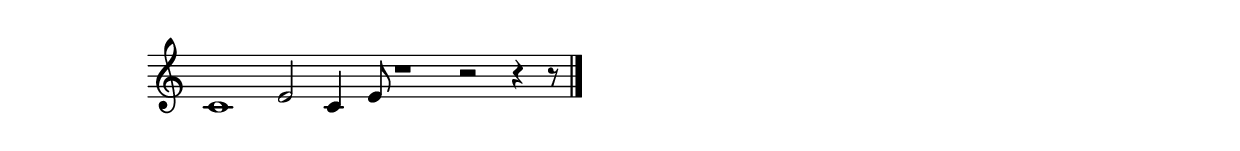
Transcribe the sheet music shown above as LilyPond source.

\version "2.16.0"
\header{}
\new StaffGroup << 
\new Staff{
	\override Staff.TimeSignature #'stencil = ##f
	\set Score.timing = ##f
	{
	 c'1	 e'2	 c'4	 e'8	 r1	 r2	 r4	 r8
\bar "|."
	}
}>>